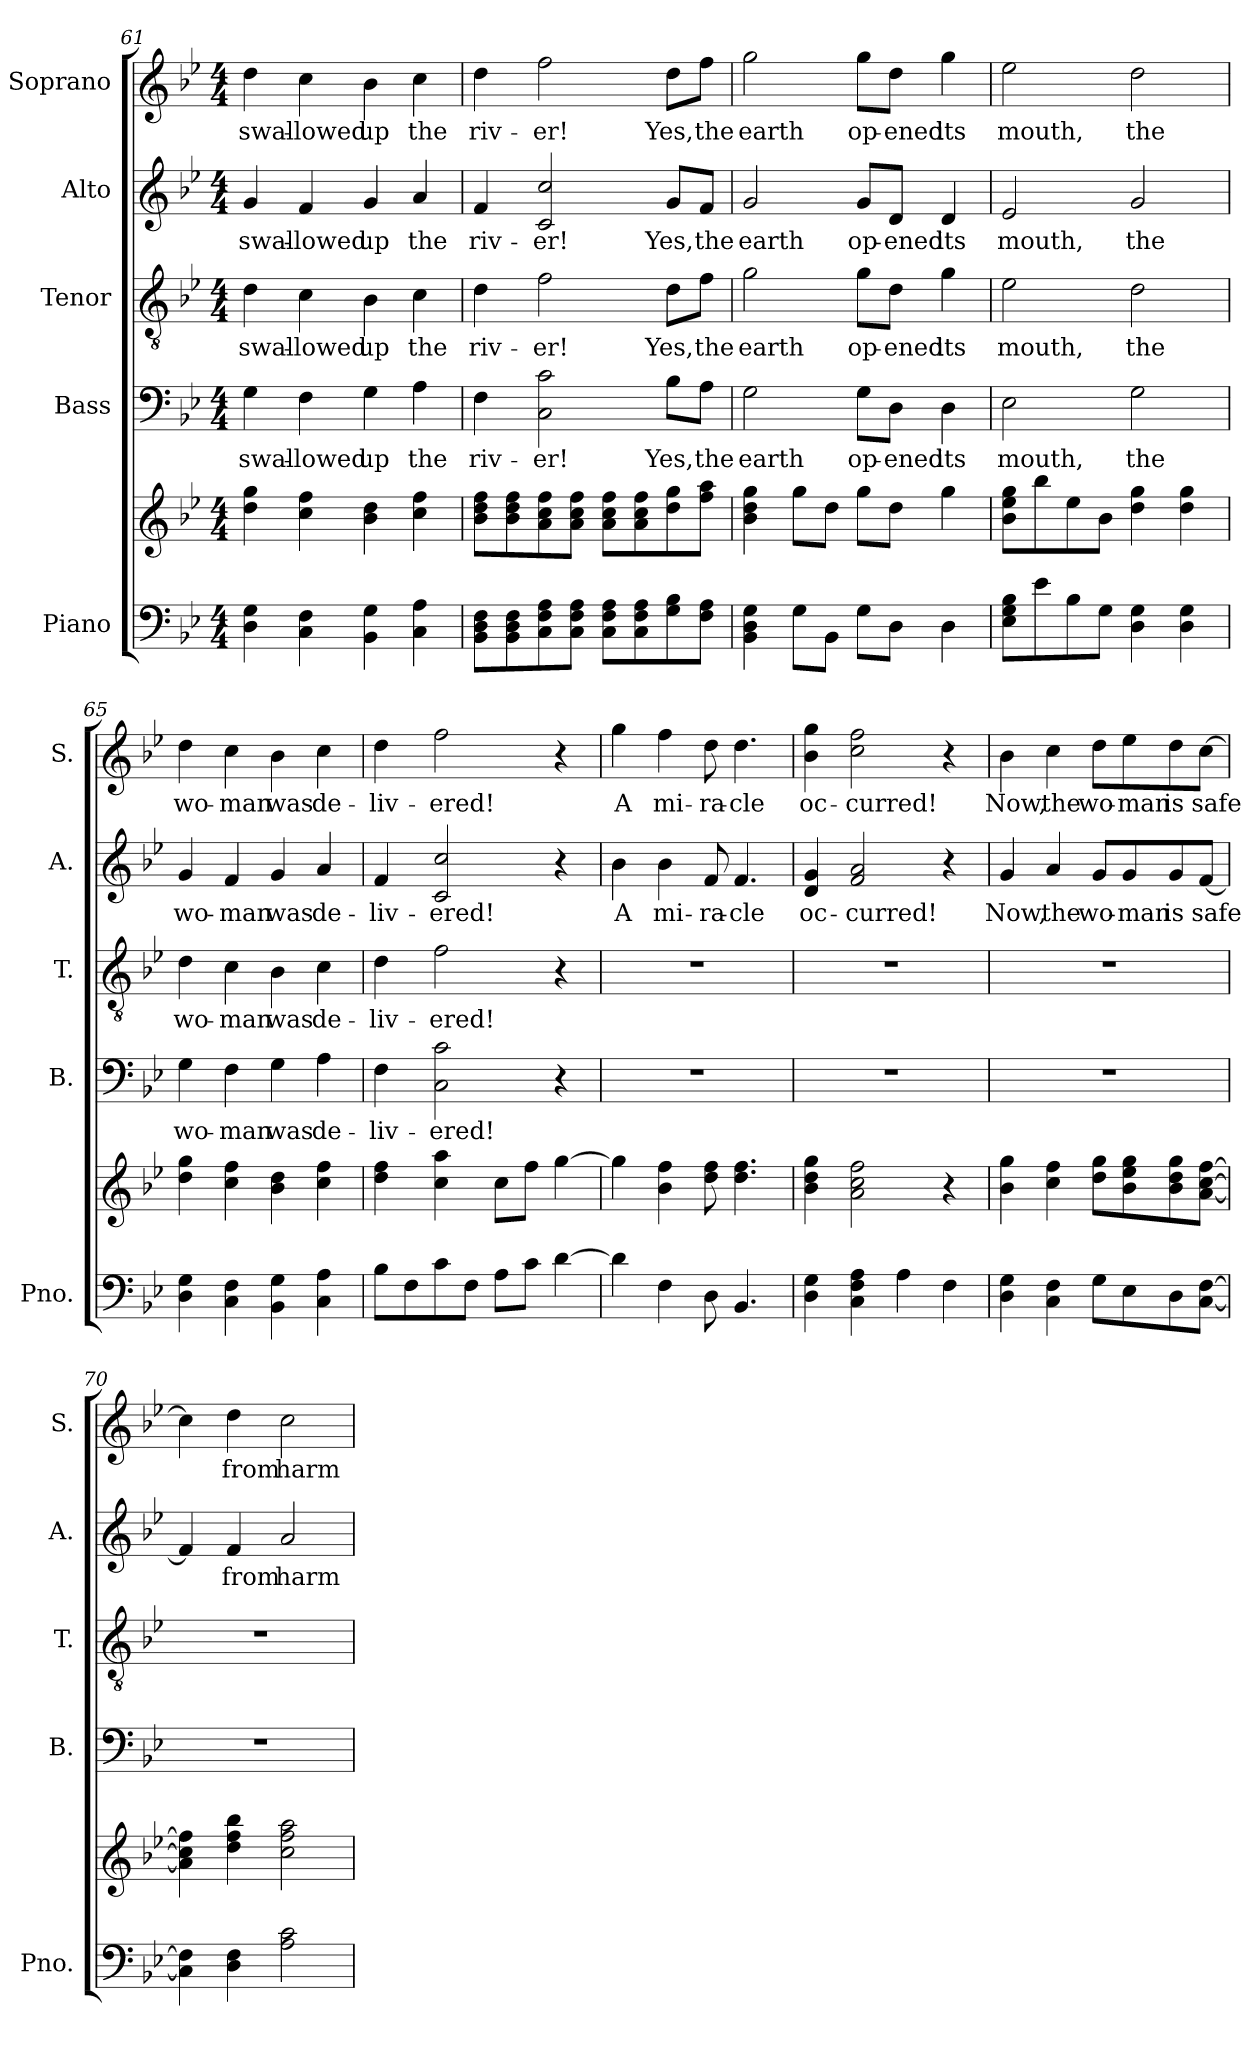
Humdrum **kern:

**kern	**kern	**kern	**text	**kern	**text	**kern	**text	**kern	**text
*part5	*part5	*part4	*part4	*part3	*part3	*part2	*part2	*part1	*part1
*staff6	*staff5	*staff4	*staff4	*staff3	*staff3	*staff2	*staff2	*staff1	*staff1
*I"Piano	*	*I"Bass	*	*I"Tenor	*	*I"Alto	*	*I"Soprano	*
*I'Pno.	*	*I'B.	*	*I'T.	*	*I'A.	*	*I'S.	*
*clefF4	*clefG2	*clefF4	*	*clefGv2	*	*clefG2	*	*clefG2	*
*k[b-e-]	*k[b-e-]	*k[b-e-]	*	*k[b-e-]	*	*k[b-e-]	*	*k[b-e-]	*
*M4/4	*M4/4	*M4/4	*	*M4/4	*	*M4/4	*	*M4/4	*
=61	=61	=61	=61	=61	=61	=61	=61	=61	=61
4D\ 4G\	4dd\ 4gg\	4G\	swal-	4d\	swal-	4g/	swal-	4dd\	swal-
4C\ 4F\	4cc\ 4ff\	4F\	-lowed	4c\	-lowed	4f/	-lowed	4cc\	-lowed
4BB-\ 4G\	4b-\ 4dd\	4G\	up	4B-\	up	4g/	up	4b-\	up
4C\ 4A\	4cc\ 4ff\	4A\	the	4c\	the	4a/	the	4cc\	the
=62	=62	=62	=62	=62	=62	=62	=62	=62	=62
8BB-\ 8D\ 8F\L	8b-\ 8dd\ 8ff\L	4F\	riv-	4d\	riv-	4f/	riv-	4dd\	riv-
8BB-\ 8D\ 8F\	8b-\ 8dd\ 8ff\	.	.	.	.	.	.	.	.
8C\ 8F\ 8A\	8a\ 8cc\ 8ff\	2C\ 2c\	-er!	2f\	-er!	2c/ 2cc/	-er!	2ff\	-er!
8C\ 8F\ 8A\J	8a\ 8cc\ 8ff\J	.	.	.	.	.	.	.	.
8C\ 8F\ 8A\L	8a\ 8cc\ 8ff\L	.	.	.	.	.	.	.	.
8C\ 8F\ 8A\	8a\ 8cc\ 8ff\	.	.	.	.	.	.	.	.
8G\ 8B-\	8dd\ 8gg\	8B-\L	Yes,	8d\L	Yes,	8g/L	Yes,	8dd\L	Yes,
8F\ 8A\J	8ff\ 8aa\J	8A\J	the	8f\J	the	8f/J	the	8ff\J	the
=63	=63	=63	=63	=63	=63	=63	=63	=63	=63
4BB-\ 4D\ 4G\	4b-\ 4dd\ 4gg\	2G\	earth	2g\	earth	2g/	earth	2gg\	earth
8G\L	8gg\L	.	.	.	.	.	.	.	.
8BB-\J	8dd\J	.	.	.	.	.	.	.	.
8G\L	8gg\L	8G\L	op-	8g\L	op-	8g/L	op-	8gg\L	op-
8D\J	8dd\J	8D\J	-ened	8d\J	-ened	8d/J	-ened	8dd\J	-ened
4D\	4gg\	4D\	its	4g\	its	4d/	its	4gg\	its
!!LO:PB:g=z
=64	=64	=64	=64	=64	=64	=64	=64	=64	=64
8E-\ 8G\ 8B-\L	8b-\ 8ee-\ 8gg\L	2E-\	mouth,	2e-\	mouth,	2e-/	mouth,	2ee-\	mouth,
8e-\	8bb-\	.	.	.	.	.	.	.	.
8B-\	8ee-\	.	.	.	.	.	.	.	.
8G\J	8b-\J	.	.	.	.	.	.	.	.
4D\ 4G\	4dd\ 4gg\	2G\	the	2d\	the	2g/	the	2dd\	the
4D\ 4G\	4dd\ 4gg\	.	.	.	.	.	.	.	.
=65	=65	=65	=65	=65	=65	=65	=65	=65	=65
4D\ 4G\	4dd\ 4gg\	4G\	wo-	4d\	wo-	4g/	wo-	4dd\	wo-
4C\ 4F\	4cc\ 4ff\	4F\	-man	4c\	-man	4f/	-man	4cc\	-man
4BB-\ 4G\	4b-\ 4dd\	4G\	was	4B-\	was	4g/	was	4b-\	was
4C\ 4A\	4cc\ 4ff\	4A\	de-	4c\	de-	4a/	de-	4cc\	de-
=66	=66	=66	=66	=66	=66	=66	=66	=66	=66
8B-\L	4dd\ 4ff\	4F\	-liv-	4d\	-liv-	4f/	-liv-	4dd\	-liv-
8F\	.	.	.	.	.	.	.	.	.
8c\	4cc\ 4aa\	2C\ 2c\	-ered!	2f\	-ered!	2c/ 2cc/	-ered!	2ff\	-ered!
8F\J	.	.	.	.	.	.	.	.	.
8A\L	8cc\L	.	.	.	.	.	.	.	.
8c\J	8ff\J	.	.	.	.	.	.	.	.
[4d\	[4gg\	4r	.	4r	.	4r	.	4r	.
=67	=67	=67	=67	=67	=67	=67	=67	=67	=67
4d\]	4gg\]	1r	.	1r	.	4b-\	A	4gg\	A
4F\	4b-\ 4ff\	.	.	.	.	4b-\	mi-	4ff\	mi-
8D\	8dd\ 8ff\	.	.	.	.	8f/	-ra-	8dd\	-ra-
4.BB-/	4.dd\ 4.ff\	.	.	.	.	4.f/	-cle	4.dd\	-cle
=68	=68	=68	=68	=68	=68	=68	=68	=68	=68
4D\ 4G\	4b-\ 4dd\ 4gg\	1r	.	1r	.	4d/ 4g/	oc-	4b-\ 4gg\	oc-
4C\ 4F\ 4A\	2a\ 2cc\ 2ff\	.	.	.	.	2f/ 2a/	-curred!	2cc\ 2ff\	-curred!
4A\	.	.	.	.	.	.	.	.	.
4F\	4r	.	.	.	.	4r	.	4r	.
!!LO:PB:g=z
=69	=69	=69	=69	=69	=69	=69	=69	=69	=69
4D\ 4G\	4b-\ 4gg\	1r	.	1r	.	4g/	Now,	4b-\	Now,
4C\ 4F\	4cc\ 4ff\	.	.	.	.	4a/	the	4cc\	the
8G\L	8dd\ 8gg\L	.	.	.	.	8g/L	wo-	8dd\L	wo-
8E-\	8b-\ 8ee-\ 8gg\	.	.	.	.	8g/	-man	8ee-\	-man
8D\	8b-\ 8dd\ 8gg\	.	.	.	.	8g/	is	8dd\	is
[8C\ [8F\J	[8a\ [8cc\ [8ff\J	.	.	.	.	[8f/J	safe	[8cc\J	safe
=70	=70	=70	=70	=70	=70	=70	=70	=70	=70
4C\] 4F\]	4a\] 4cc\] 4ff\]	1r	.	1r	.	4f/]	.	4cc\]	.
4D\ 4F\	4dd\ 4ff\ 4bb-\	.	.	.	.	4f/	from	4dd\	from
2A\ 2c\	2cc\ 2ff\ 2aa\	.	.	.	.	2a/	harm	2cc\	harm
=	=	=	=	=	=	=	=	=	=
*-	*-	*-	*-	*-	*-	*-	*-	*-	*-
